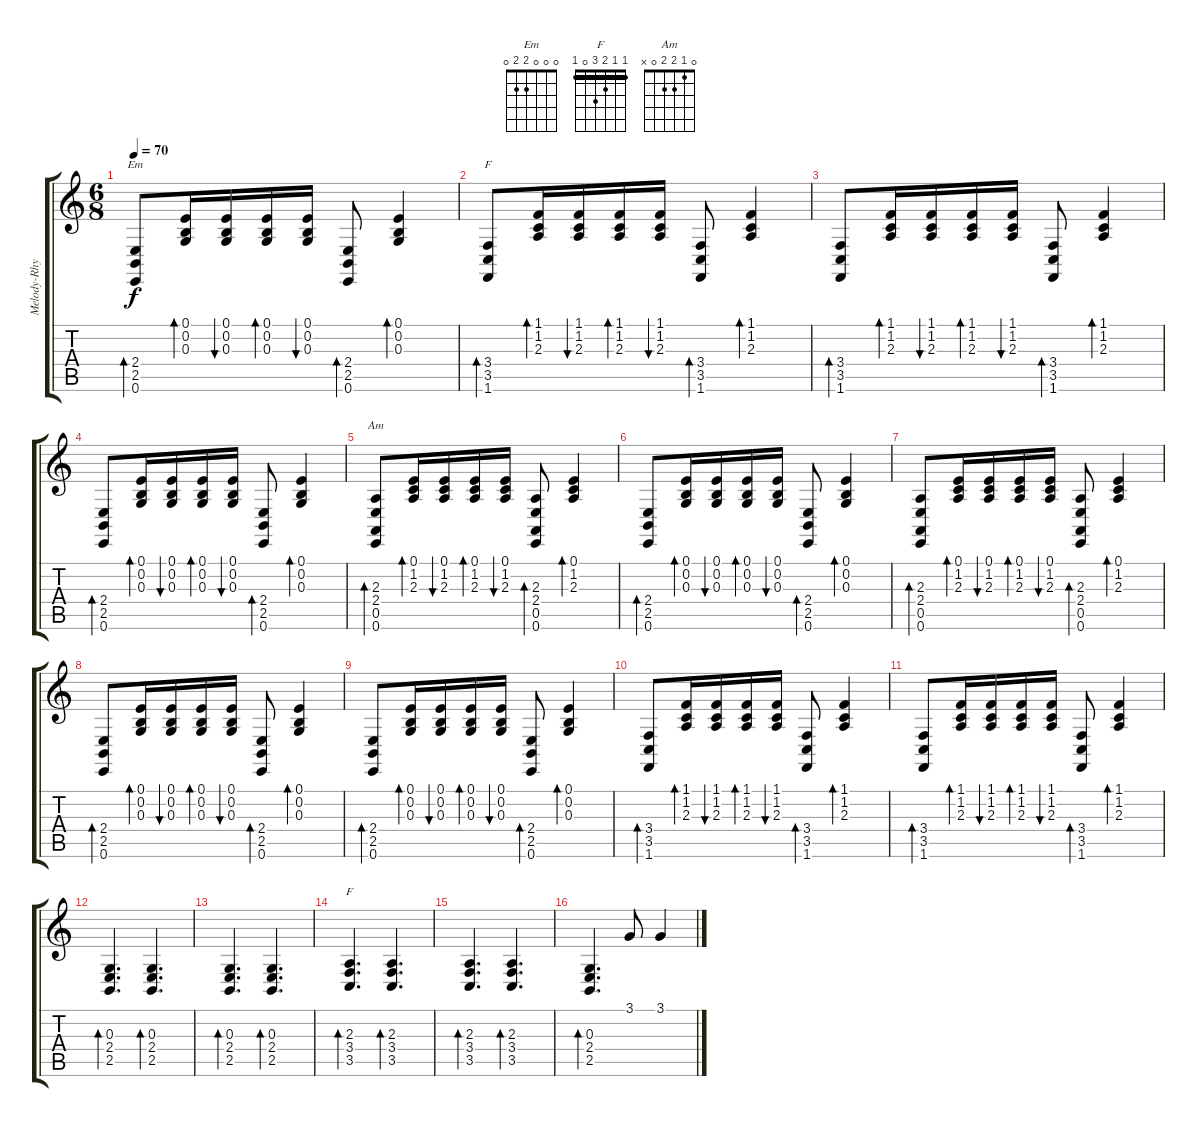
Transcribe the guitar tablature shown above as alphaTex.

\track ("Melody-Rhythm" "Melody-Rhy") {instrument acousticgrandpiano}
\staff {score tabs}
\tuning (E4 B3 G3 D3 A2 E2) {hide}
\chord ("Em" 0 0 0 2 2 0)
\chord ("F" 1 1 2 3 3 1) {barre 1}
\chord ("Am" 0 1 2 2 0 x)
\chord ("F" 1 1 2 3 0 1) {barre 1}
\ts (6 8)
\tempo 70
\clef g2
\ks c
(2.4 2.5 0.6).8{bd 30 ch "Em" dy f} (0.1 0.2 0.3).16{bd 30} (0.1 0.2 0.3).16{bu 30} (0.1 0.2 0.3).16{bd 30} (0.1 0.2 0.3).16{bu 30} (2.4 2.5 0.6).8{bd 30} (0.1 0.2 0.3).4{bd 30} |
(3.4 3.5 1.6).8{bd 30 ch "F"} (1.1 1.2 2.3).16{bd 30} (1.1 1.2 2.3).16{bu 30} (1.1 1.2 2.3).16{bd 30} (1.1 1.2 2.3).16{bu 30} (3.4 3.5 1.6).8{bd 30} (1.1 1.2 2.3).4{bd 30} |
(3.4 3.5 1.6).8{bd 30} (1.1 1.2 2.3).16{bd 30} (1.1 1.2 2.3).16{bu 30} (1.1 1.2 2.3).16{bd 30} (1.1 1.2 2.3).16{bu 30} (3.4 3.5 1.6).8{bd 30} (1.1 1.2 2.3).4{bd 30} |
(2.4 2.5 0.6).8{bd 30} (0.1 0.2 0.3).16{bd 30} (0.1 0.2 0.3).16{bu 30} (0.1 0.2 0.3).16{bd 30} (0.1 0.2 0.3).16{bu 30} (2.4 2.5 0.6).8{bd 30} (0.1 0.2 0.3).4{bd 30} |
(2.3 2.4 0.5 0.6).8{bd 30 ch "Am"} (0.1 1.2 2.3).16{bd 30} (0.1 1.2 2.3).16{bu 30} (0.1 1.2 2.3).16{bd 30} (0.1 1.2 2.3).16{bu 30} (2.3 2.4 0.5 0.6).8{bd 30} (0.1 1.2 2.3).4{bd 30} |
(2.4 2.5 0.6).8{bd 30} (0.1 0.2 0.3).16{bd 30} (0.1 0.2 0.3).16{bu 30} (0.1 0.2 0.3).16{bd 30} (0.1 0.2 0.3).16{bu 30} (2.4 2.5 0.6).8{bd 30} (0.1 0.2 0.3).4{bd 30} |
(2.3 2.4 0.5 0.6).8{bd 30} (0.1 1.2 2.3).16{bd 30} (0.1 1.2 2.3).16{bu 30} (0.1 1.2 2.3).16{bd 30} (0.1 1.2 2.3).16{bu 30} (2.3 2.4 0.5 0.6).8{bd 30} (0.1 1.2 2.3).4{bd 30} |
(2.4 2.5 0.6).8{bd 30} (0.1 0.2 0.3).16{bd 30} (0.1 0.2 0.3).16{bu 30} (0.1 0.2 0.3).16{bd 30} (0.1 0.2 0.3).16{bu 30} (2.4 2.5 0.6).8{bd 30} (0.1 0.2 0.3).4{bd 30} |
(2.4 2.5 0.6).8{bd 30} (0.1 0.2 0.3).16{bd 30} (0.1 0.2 0.3).16{bu 30} (0.1 0.2 0.3).16{bd 30} (0.1 0.2 0.3).16{bu 30} (2.4 2.5 0.6).8{bd 30} (0.1 0.2 0.3).4{bd 30} |
(3.4 3.5 1.6).8{bd 30} (1.1 1.2 2.3).16{bd 30} (1.1 1.2 2.3).16{bu 30} (1.1 1.2 2.3).16{bd 30} (1.1 1.2 2.3).16{bu 30} (3.4 3.5 1.6).8{bd 30} (1.1 1.2 2.3).4{bd 30} |
(3.4 3.5 1.6).8{bd 30} (1.1 1.2 2.3).16{bd 30} (1.1 1.2 2.3).16{bu 30} (1.1 1.2 2.3).16{bd 30} (1.1 1.2 2.3).16{bu 30} (3.4 3.5 1.6).8{bd 30} (1.1 1.2 2.3).4{bd 30} |
(0.3 2.4 2.5).4{d bd 480} (0.3 2.4 2.5).4{d bd 480} |
(0.3 2.4 2.5).4{d bd 480} (0.3 2.4 2.5).4{d bd 480} |
(2.3 3.4 3.5).4{d bd 480 ch "F"} (2.3 3.4 3.5).4{d bd 480} |
(2.3 3.4 3.5).4{d bd 480} (2.3 3.4 3.5).4{d bd 480} |
(0.3 2.4 2.5).4{d bd 480 volume 16} 3.1.8 3.1.4
